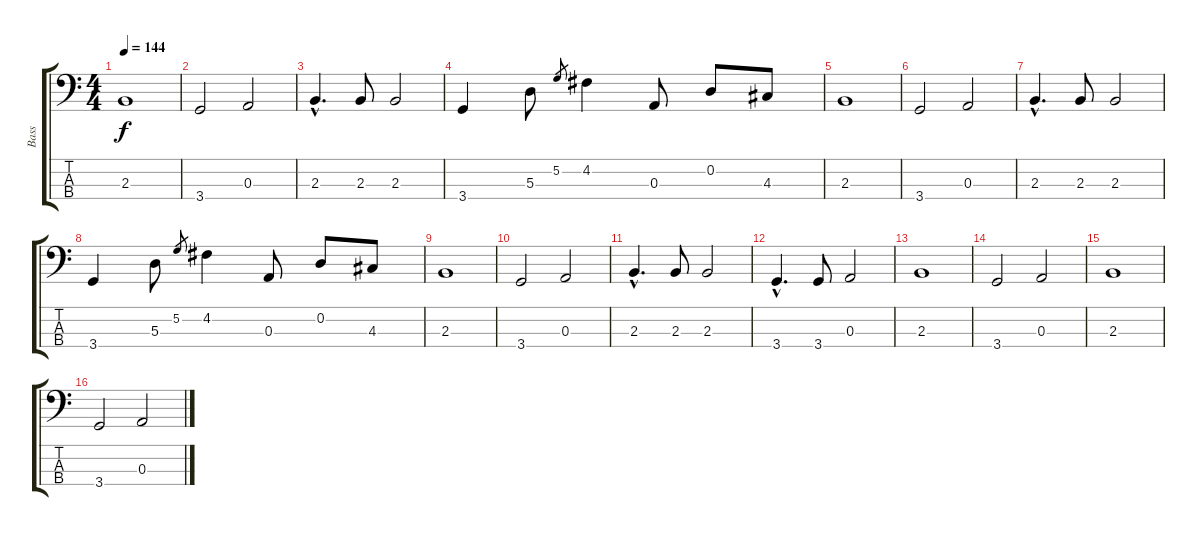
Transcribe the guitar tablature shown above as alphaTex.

\track ("Bass" "Bass") {instrument electricbasspick}
\staff {score tabs}
\tuning (G2 D2 A1 E1) {hide}
\ts (4 4)
\tempo 144
\clef f4
\ks c
2.3.1{dy f} |
3.4.2 0.3.2 |
2.3{hac}.4{d} 2.3.8 2.3.2 |
3.4.4 5.3.8 5.2.8{gr} 4.2.4 0.3.8 0.2.8 4.3.8 |
2.3.1 |
3.4.2 0.3.2 |
2.3{hac}.4{d} 2.3.8 2.3.2 |
3.4.4 5.3.8 5.2.8{gr} 4.2.4 0.3.8 0.2.8 4.3.8 |
2.3.1 |
3.4.2 0.3.2 |
2.3{hac}.4{d} 2.3.8 2.3.2 |
3.4{hac}.4{d} 3.4.8 0.3.2 |
2.3.1 |
3.4.2 0.3.2 |
2.3.1 |
3.4.2 0.3.2
